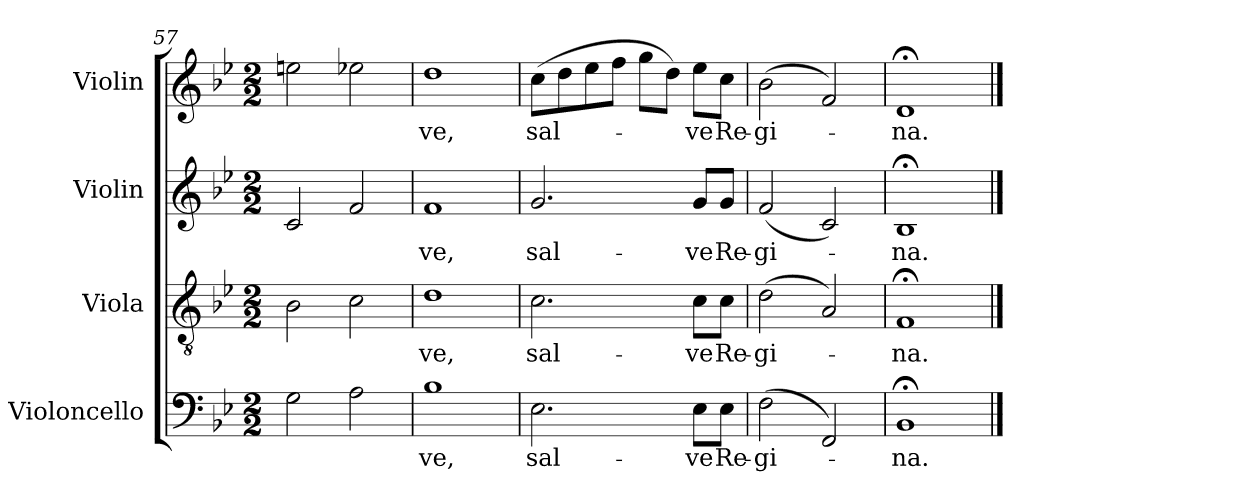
**kern	**text	**kern	**text	**kern	**text	**kern	**text
*part4	*part4	*part3	*part3	*part2	*part2	*part1	*part1
*staff4	*staff4	*staff3	*staff3	*staff2	*staff2	*staff1	*staff1
*I"Violoncello	*	*I"Viola	*	*I"Violin	*	*I"Violin	*
*I'Vc.	*	*I'Vla.	*	*I'Vln.	*	*I'Vln.	*
*clefF4	*	*clefGv2	*	*clefG2	*	*clefG2	*
*k[b-e-]	*	*k[b-e-]	*	*k[b-e-]	*	*k[b-e-]	*
*B-:	*	*B-:	*	*B-:	*	*B-:	*
*M2/2	*	*M2/2	*	*M2/2	*	*M2/2	*
=57	=57	=57	=57	=57	=57	=57	=57
2Gi\	.	2B-i\	.	2ci/	.	2eeni\	.
2Ai\	.	2ci\	.	2fi/	.	2ee-Xi\	.
=58	=58	=58	=58	=58	=58	=58	=58
!	!LO:LY:b:color=#000000	!	!	!	!	!	!
!	!	!	!LO:LY:b:color=#000000	!	!	!	!
!	!	!	!	!	!LO:LY:b:color=#000000	!	!
!	!	!	!	!	!	!	!LO:LY:b:color=#000000
1B-i	-ve,	1di	-ve,	1fi	-ve,	1ddi	-ve,
=59	=59	=59	=59	=59	=59	=59	=59
!	!LO:LY:b:color=#000000	!	!	!	!	!	!
!	!	!	!LO:LY:b:color=#000000	!	!	!	!
!	!	!	!	!	!LO:LY:b:color=#000000	!	!
!	!	!	!	!	!	!	!LO:LY:b:color=#000000
2.E-i\	sal-	2.ci\	sal-	2.gi/	sal-	(8cci\L	sal-
.	.	.	.	.	.	8ddi\	.
.	.	.	.	.	.	8ee-i\	.
.	.	.	.	.	.	8ffi\J	.
.	.	.	.	.	.	8ggi\L	.
.	.	.	.	.	.	8ddi\J)	.
!	!LO:LY:b:color=#000000	!	!	!	!	!	!
!	!	!	!LO:LY:b:color=#000000	!	!	!	!
!	!	!	!	!	!LO:LY:b:color=#000000	!	!
!	!	!	!	!	!	!	!LO:LY:b:color=#000000
8E-i\L	-ve	8ci\L	-ve	8gi/L	-ve	8ee-i\L	-ve
!	!LO:LY:b:color=#000000	!	!	!	!	!	!
!	!	!	!LO:LY:b:color=#000000	!	!	!	!
!	!	!	!	!	!LO:LY:b:color=#000000	!	!
!	!	!	!	!	!	!	!LO:LY:b:color=#000000
8E-i\J	Re-	8ci\J	Re-	8gi/J	Re-	8cci\J	Re-
=60	=60	=60	=60	=60	=60	=60	=60
!	!LO:LY:b:color=#000000	!	!	!	!	!	!
!	!	!	!LO:LY:b:color=#000000	!	!	!	!
!	!	!	!	!	!LO:LY:b:color=#000000	!	!
!	!	!	!	!	!	!	!LO:LY:b:color=#000000
(2Fi\	-gi-	(2di\	-gi-	(2fi/	-gi-	(2b-i\	-gi-
2FFi/)	.	2Ai/)	.	2ci/)	.	2fi/)	.
=61	=61	=61	=61	=61	=61	=61	=61
!	!LO:LY:b:color=#000000	!	!	!	!	!	!
!	!	!	!LO:LY:b:color=#000000	!	!	!	!
!	!	!	!	!	!LO:LY:b:color=#000000	!	!
!	!	!	!	!	!	!	!LO:LY:b:color=#000000
1BB-;i	-na.	1F;i	-na.	1B-;i	-na.	1d;i	-na.
==	==	==	==	==	==	==	==
*-	*-	*-	*-	*-	*-	*-	*-
